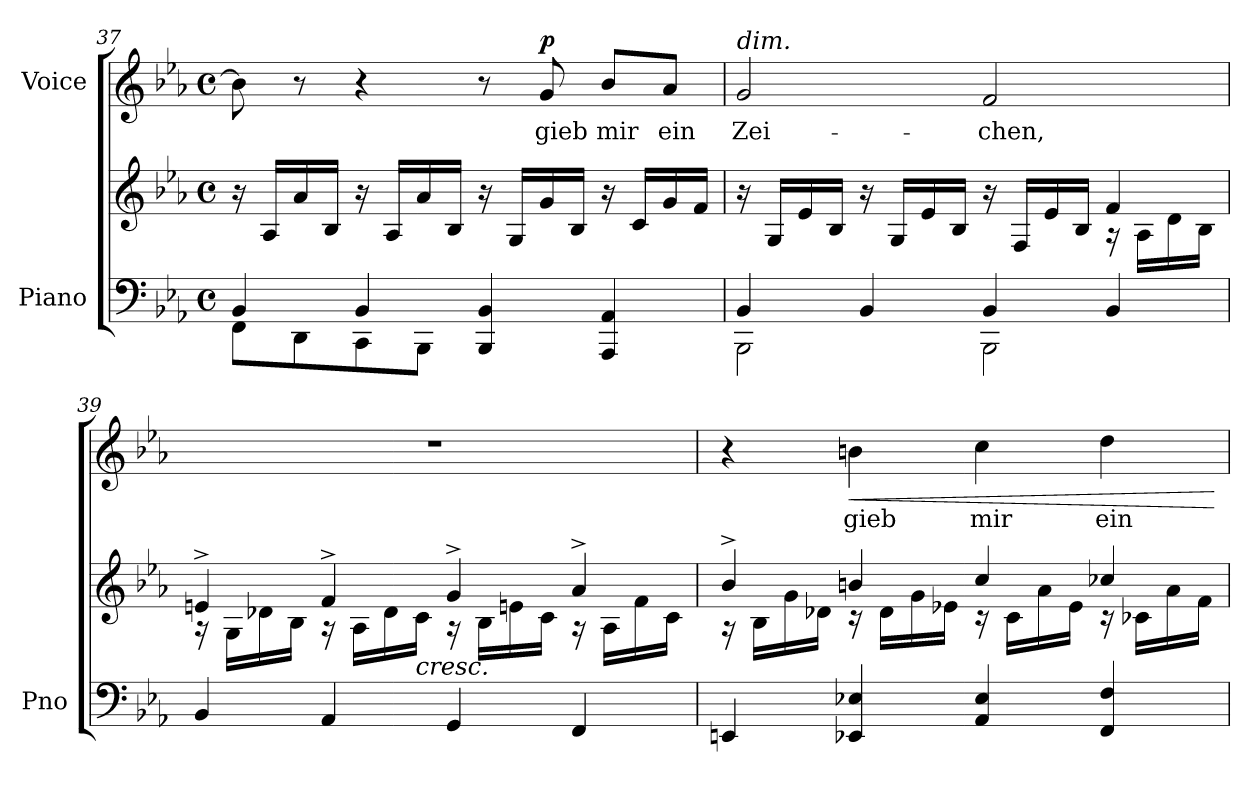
**kern	**kern	**kern	**text	**dynam
*part2	*part2	*part1	*part1	*part1
*staff3	*staff2	*staff1	*staff1	*staff1
*I"Piano	*	*I"Voice	*	*
*I'Pno	*	*	*	*
*clefF4	*clefG2	*clefG2	*	*
*k[b-e-a-]	*k[b-e-a-]	*k[b-e-a-]	*	*
*M4/4	*M4/4	*M4/4	*	*
*met(c)	*met(c)	*met(c)	*	*
=37	=37	=37	=37	=37
*^	*	*	*	*
4BB-/	8FF\L	16r	8b-\]	.	.
.	.	16A-/LL	.	.	.
.	8DD\	16a-/	8r	.	.
.	.	16B-/JJ	.	.	.
4BB-/	8CC\	16r	4r	.	.
.	.	16A-/LL	.	.	.
.	8BBB-\J	16a-/	.	.	.
.	.	16B-/JJ	.	.	.
4BBB-/ 4BB-/	2ryy	16r	8r	.	.
.	.	16G/LL	.	.	.
!	!	!	!	!	!LO:DY:a
.	.	16g/	8g/	gieb	p
.	.	16B-/JJ	.	.	.
4AAA-/ 4AA-/	.	16r	8b-/L	mir	.
.	.	16c/LL	.	.	.
.	.	16g/	8a-/J	ein	.
.	.	16f/JJ	.	.	.
=38	=38	=38	=38	=38	=38
*	*	*^	*	*	*
!	!	!	!	!LO:TX:a:i:t=dim.	!	!
4BB-/	2BBB-\	16r	2.ryy	2g/	Zei-	.
.	.	16G/LL	.	.	.	.
.	.	16e-/	.	.	.	.
.	.	16B-/JJ	.	.	.	.
4BB-/	.	16r	.	.	.	.
.	.	16G/LL	.	.	.	.
.	.	16e-/	.	.	.	.
.	.	16B-/JJ	.	.	.	.
4BB-/	2BBB-\	16r	.	2f/	-chen,	.
.	.	16F/LL	.	.	.	.
.	.	16e-/	.	.	.	.
.	.	16B-/JJ	.	.	.	.
4BB-/	.	4f/	16r	.	.	.
.	.	.	16A-\LL	.	.	.
.	.	.	16d\	.	.	.
.	.	.	16B-\JJ	.	.	.
*v	*v	*	*	*	*	*
=39	=39	=39	=39	=39	=39
4BB-/	4en^>/	16r	1r	.	.
.	.	16G\LL	.	.	.
.	.	16d-X\	.	.	.
.	.	16B-\JJ	.	.	.
4AA-/	4f^>/	16r	.	.	.
.	.	16A-\LL	.	.	.
.	.	16d-\	.	.	.
!	!	!LO:TX:b:i:t=cresc.	!	!	!
.	.	16c\JJ	.	.	.
4GG/	4g^>/	16r	.	.	.
.	.	16B-\LL	.	.	.
.	.	16en\	.	.	.
.	.	16c\JJ	.	.	.
4FF/	4a-^>/	16r	.	.	.
.	.	16A-\LL	.	.	.
.	.	16f\	.	.	.
.	.	16c\JJ	.	.	.
=40	=40	=40	=40	=40	=40
4EEn/	4b-^>/	16r	4r	.	.
.	.	16B-\LL	.	.	.
.	.	16g\	.	.	.
.	.	16d-X\JJ	.	.	.
!	!	!	!	!	!LO:HP:b
4EE-X/ 4E-X/	4bn/	16r	4bn\	gieb	<
.	.	16d-\LL	.	.	.
.	.	16g\	.	.	.
.	.	16e-X\JJ	.	.	.
4AA-/ 4E-/	4cc/	16r	4cc\	mir	.
.	.	16c\LL	.	.	.
.	.	16a-\	.	.	.
.	.	16e-\JJ	.	.	.
4FF/ 4F/	4cc-X/	16r	4dd\	ein	.
.	.	16c-X\LL	.	.	.
.	.	16a-\	.	.	.
.	.	16f\JJ	.	.	.
*	*v	*v	*	*	*
.	.	.	.	[
=	=	=	=	=
*-	*-	*-	*-	*-
